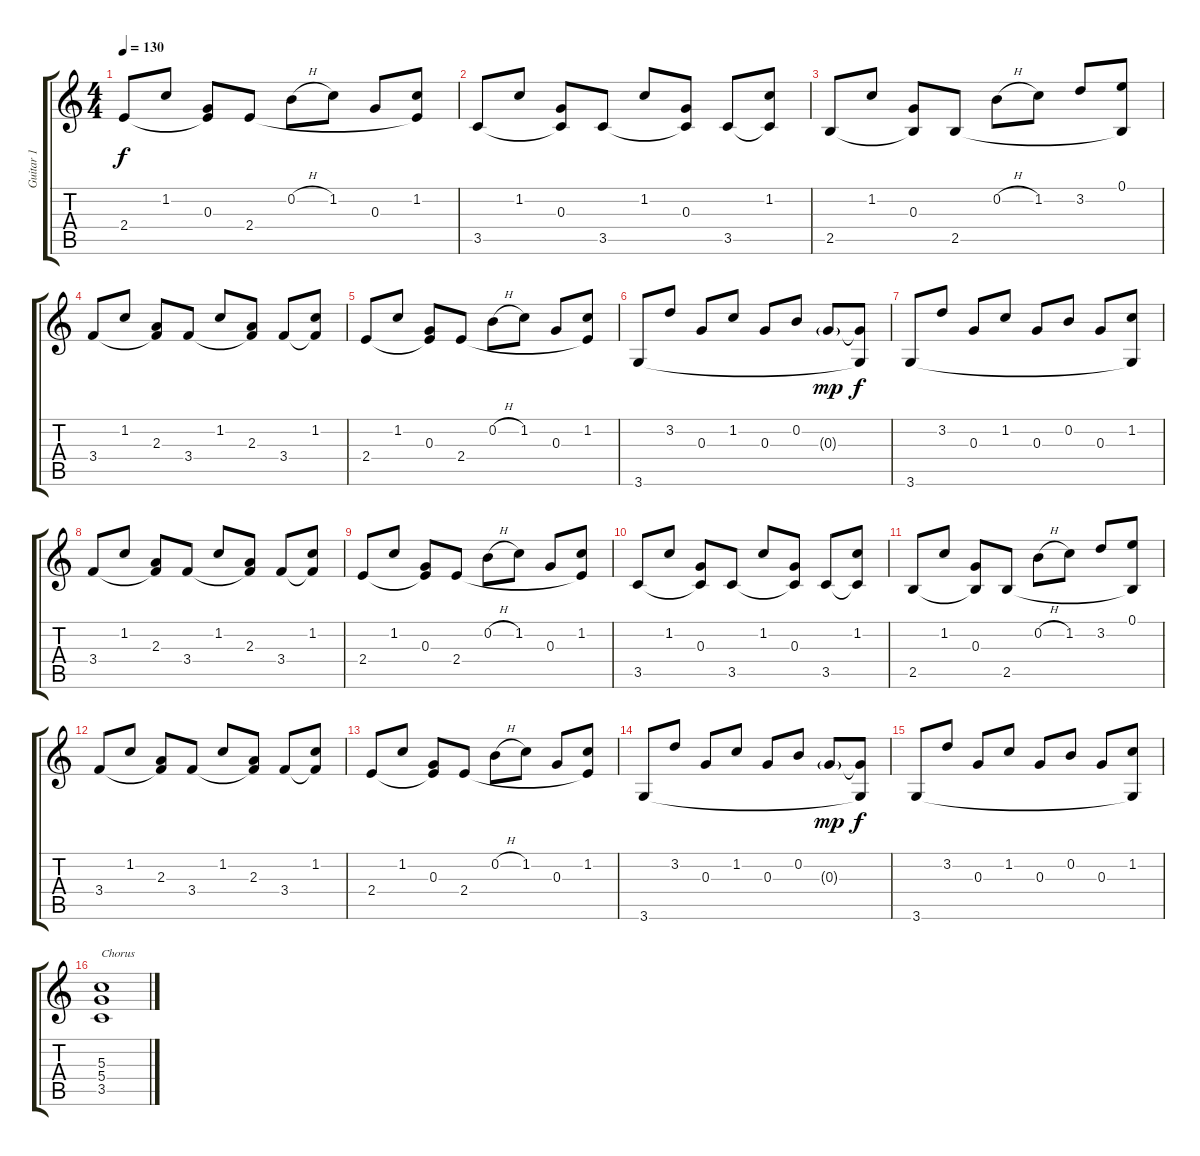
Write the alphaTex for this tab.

\track ("Guitar 1" "Guitar 1") {instrument electricguitarclean}
\staff {score tabs}
\tuning (E4 B3 G3 D3 A2 E2) {hide}
\ts (4 4)
\tempo 130
\clef g2
\ks c
2.4.8{dy f} 1.2.8 (0.3 2.4{t}).8 2.4.8 0.2{h}.8 1.2.8 0.3.8 (1.2 2.4{t}).8 |
3.5.8 1.2.8 (0.3 3.5{t}).8 3.5.8 1.2.8 (0.3 3.5{t}).8 3.5.8 (1.2 3.5{t}).8 |
2.5.8 1.2.8 (0.3 2.5{t}).8 2.5.8 0.2{h}.8 1.2.8 3.2.8 (0.1 2.5{t}).8 |
3.4.8 1.2.8 (2.3 3.4{t}).8 3.4.8 1.2.8 (2.3 3.4{t}).8 3.4.8 (1.2 3.4{t}).8 |
2.4.8 1.2.8 (0.3 2.4{t}).8 2.4.8 0.2{h}.8 1.2.8 0.3.8 (1.2 2.4{t}).8 |
3.6.8 3.2.8 0.3.8 1.2.8 0.3.8 0.2.8 0.3{g}.8{dy mp} (0.3{t} 3.6{t}).8{dy f} |
3.6.8 3.2.8 0.3.8 1.2.8 0.3.8 0.2.8 0.3.8 (1.2 3.6{t}).8 |
3.4.8 1.2.8 (2.3 3.4{t}).8 3.4.8 1.2.8 (2.3 3.4{t}).8 3.4.8 (1.2 3.4{t}).8 |
2.4.8 1.2.8 (0.3 2.4{t}).8 2.4.8 0.2{h}.8 1.2.8 0.3.8 (1.2 2.4{t}).8 |
3.5.8 1.2.8 (0.3 3.5{t}).8 3.5.8 1.2.8 (0.3 3.5{t}).8 3.5.8 (1.2 3.5{t}).8 |
2.5.8 1.2.8 (0.3 2.5{t}).8 2.5.8 0.2{h}.8 1.2.8 3.2.8 (0.1 2.5{t}).8 |
3.4.8 1.2.8 (2.3 3.4{t}).8 3.4.8 1.2.8 (2.3 3.4{t}).8 3.4.8 (1.2 3.4{t}).8 |
2.4.8 1.2.8 (0.3 2.4{t}).8 2.4.8 0.2{h}.8 1.2.8 0.3.8 (1.2 2.4{t}).8 |
3.6.8 3.2.8 0.3.8 1.2.8 0.3.8 0.2.8 0.3{g}.8{dy mp} (0.3{t} 3.6{t}).8{dy f} |
3.6.8 3.2.8 0.3.8 1.2.8 0.3.8 0.2.8 0.3.8 (1.2 3.6{t}).8 |
(5.3 5.4 3.5).1{txt "Chorus" instrument distortionguitar}
